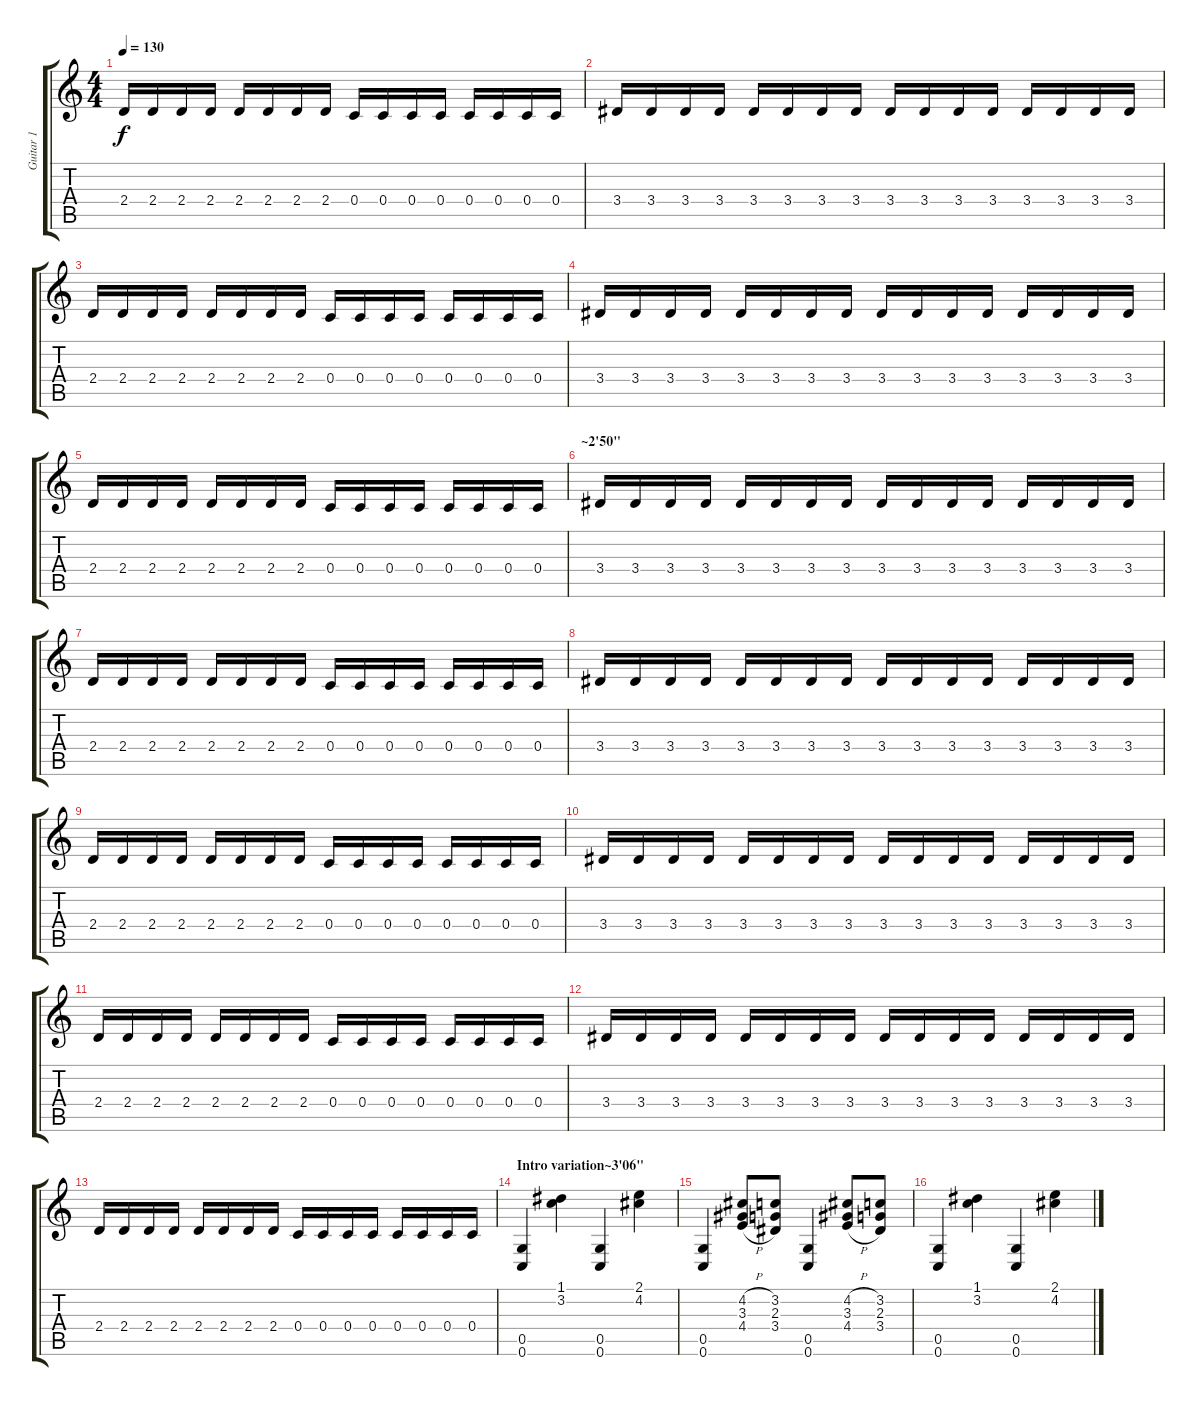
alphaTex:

\track ("Guitar 1" "Guitar 1") {instrument distortionguitar}
\staff {score tabs}
\tuning (D4 A3 F3 C3 G2 C2) {hide}
\ts (4 4)
\tempo 130
\clef g2
\ks c
2.4.16{dy f} 2.4.16 2.4.16 2.4.16 2.4.16 2.4.16 2.4.16 2.4.16 0.4.16 0.4.16 0.4.16 0.4.16 0.4.16 0.4.16 0.4.16 0.4.16 |
3.4.16 3.4.16 3.4.16 3.4.16 3.4.16 3.4.16 3.4.16 3.4.16 3.4.16 3.4.16 3.4.16 3.4.16 3.4.16 3.4.16 3.4.16 3.4.16 |
2.4.16 2.4.16 2.4.16 2.4.16 2.4.16 2.4.16 2.4.16 2.4.16 0.4.16 0.4.16 0.4.16 0.4.16 0.4.16 0.4.16 0.4.16 0.4.16 |
3.4.16 3.4.16 3.4.16 3.4.16 3.4.16 3.4.16 3.4.16 3.4.16 3.4.16 3.4.16 3.4.16 3.4.16 3.4.16 3.4.16 3.4.16 3.4.16 |
2.4.16 2.4.16 2.4.16 2.4.16 2.4.16 2.4.16 2.4.16 2.4.16 0.4.16 0.4.16 0.4.16 0.4.16 0.4.16 0.4.16 0.4.16 0.4.16 |
\section ("" "~2'50\"")
3.4.16 3.4.16 3.4.16 3.4.16 3.4.16 3.4.16 3.4.16 3.4.16 3.4.16 3.4.16 3.4.16 3.4.16 3.4.16 3.4.16 3.4.16 3.4.16 |
2.4.16 2.4.16 2.4.16 2.4.16 2.4.16 2.4.16 2.4.16 2.4.16 0.4.16 0.4.16 0.4.16 0.4.16 0.4.16 0.4.16 0.4.16 0.4.16 |
3.4.16 3.4.16 3.4.16 3.4.16 3.4.16 3.4.16 3.4.16 3.4.16 3.4.16 3.4.16 3.4.16 3.4.16 3.4.16 3.4.16 3.4.16 3.4.16 |
2.4.16 2.4.16 2.4.16 2.4.16 2.4.16 2.4.16 2.4.16 2.4.16 0.4.16 0.4.16 0.4.16 0.4.16 0.4.16 0.4.16 0.4.16 0.4.16 |
3.4.16 3.4.16 3.4.16 3.4.16 3.4.16 3.4.16 3.4.16 3.4.16 3.4.16 3.4.16 3.4.16 3.4.16 3.4.16 3.4.16 3.4.16 3.4.16 |
2.4.16 2.4.16 2.4.16 2.4.16 2.4.16 2.4.16 2.4.16 2.4.16 0.4.16 0.4.16 0.4.16 0.4.16 0.4.16 0.4.16 0.4.16 0.4.16 |
3.4.16 3.4.16 3.4.16 3.4.16 3.4.16 3.4.16 3.4.16 3.4.16 3.4.16 3.4.16 3.4.16 3.4.16 3.4.16 3.4.16 3.4.16 3.4.16 |
2.4.16 2.4.16 2.4.16 2.4.16 2.4.16 2.4.16 2.4.16 2.4.16 0.4.16 0.4.16 0.4.16 0.4.16 0.4.16 0.4.16 0.4.16 0.4.16 |
\section ("" "Intro variation~3'06\"")
(0.5 0.6).4 (1.1 3.2).4 (0.5 0.6).4 (2.1 4.2).4 |
(0.5 0.6).4 (4.2{h} 3.3{h} 4.4{h}).8 (3.2 2.3 3.4).8 (0.5 0.6).4 (4.2{h} 3.3{h} 4.4{h}).8 (3.2 2.3 3.4).8 |
(0.5 0.6).4 (1.1 3.2).4 (0.5 0.6).4 (2.1 4.2).4
